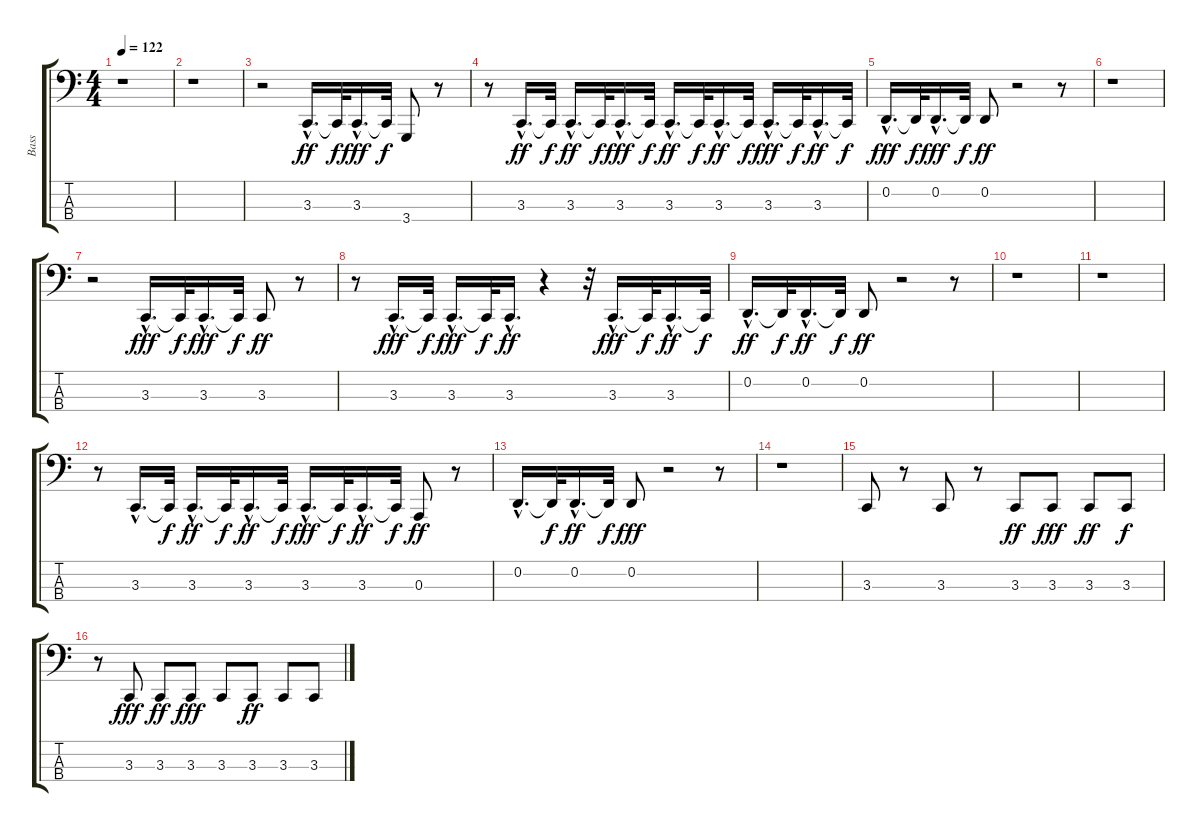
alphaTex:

\track ("Bass" "Bass") {instrument fretlessbass}
\staff {score tabs}
\tuning (G1 D1 A0 E0) {hide}
\ts (4 4)
\tempo 122
\clef f4
\ks c
r.1{dy fff} |
r.1 |
r.2 3.3{hac}.16{d dy ff} 3.3{t}.32{dy f} 3.3{hac}.16{d dy fff} 3.3{t}.32{dy f} 3.4.8 r.8 |
r.8 3.3{hac}.16{d dy ff} 3.3{t}.32{dy f} 3.3{hac}.16{d dy ff} 3.3{t}.32{dy f} 3.3{hac}.16{d dy fff} 3.3{t}.32{dy f} 3.3{hac}.16{d dy ff} 3.3{t}.32{dy f} 3.3{hac}.16{d dy ff} 3.3{t}.32{dy f} 3.3{hac}.16{d dy fff} 3.3{t}.32{dy f} 3.3{hac}.16{d dy ff} 3.3{t}.32{dy f} |
0.2{hac}.16{d dy fff} 0.2{t}.32{dy f} 0.2{hac}.16{d dy fff} 0.2{t}.32{dy f} 0.2.8{dy ff} r.2 r.8 |
r.1 |
r.2 3.3{hac}.16{d dy fff} 3.3{t}.32{dy f} 3.3{hac}.16{d dy fff} 3.3{t}.32{dy f} 3.3.8{dy ff} r.8 |
r.8 3.3{hac}.16{d dy fff} 3.3{t}.32{dy f} 3.3{hac}.16{d dy fff} 3.3{t}.32{dy f} 3.3{hac}.16{d dy ff} r.4 r.32 3.3{hac}.16{d dy fff} 3.3{t}.32{dy f} 3.3{hac}.16{d dy ff} 3.3{t}.32{dy f} |
0.2{hac}.16{d dy ff} 0.2{t}.32{dy f} 0.2{hac}.16{d dy ff} 0.2{t}.32{dy f} 0.2.8{dy ff} r.2 r.8 |
r.1 |
r.1 |
r.8 3.3{hac}.16{d} 3.3{t}.32{dy f} 3.3{hac}.16{d dy ff} 3.3{t}.32{dy f} 3.3{hac}.16{d dy ff} 3.3{t}.32{dy f} 3.3{hac}.16{d dy fff} 3.3{t}.32{dy f} 3.3{hac}.16{d dy ff} 3.3{t}.32{dy f} 0.3.8{dy ff} r.8 |
0.2{hac}.16{d} 0.2{t}.32{dy f} 0.2{hac}.16{d dy ff} 0.2{t}.32{dy f} 0.2.8{dy fff} r.2 r.8 |
r.1 |
3.3.8 r.8 3.3.8 r.8 3.3.8{dy ff} 3.3.8{dy fff} 3.3.8{dy ff} 3.3.8{dy f} |
r.8 3.3.8{dy fff} 3.3.8{dy ff} 3.3.8{dy fff} 3.3.8 3.3.8{dy ff} 3.3.8 3.3.8
